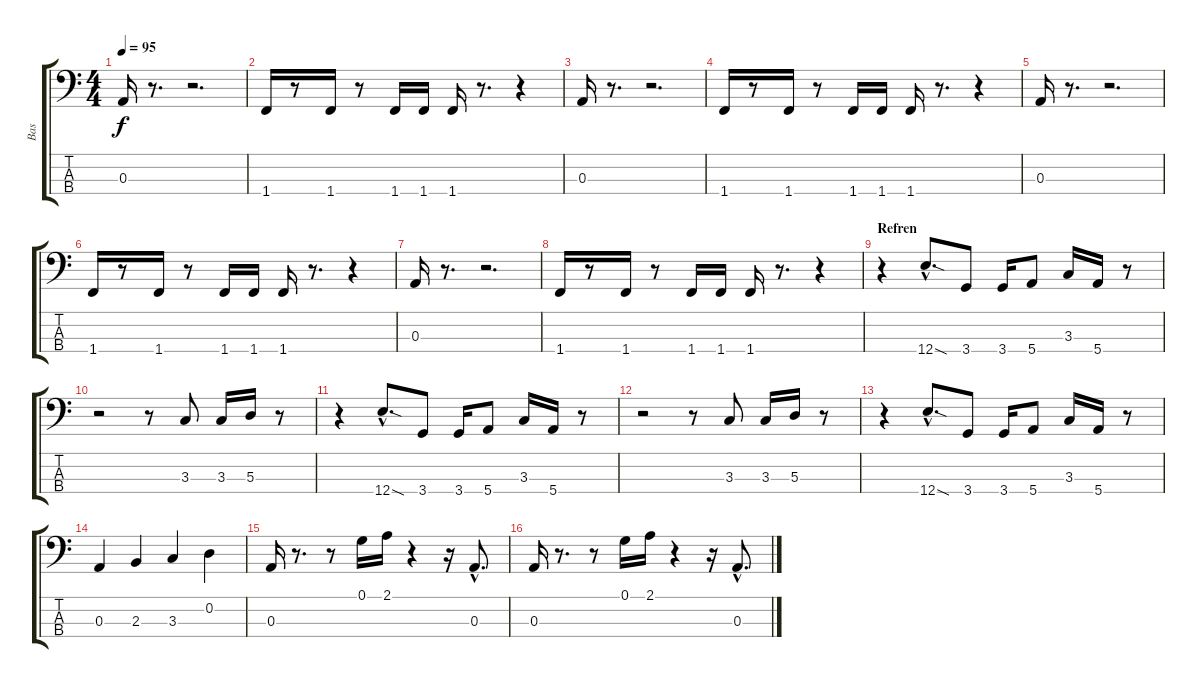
\track ("Bas" "Bas") {instrument fretlessbass}
\staff {score tabs}
\tuning (G2 D2 A1 E1) {hide}
\ts (4 4)
\tempo 95
\clef f4
\ks c
0.3.16{dy f} r.8{d} r.2{d} |
1.4.16 r.8 1.4.16 r.8 1.4.16 1.4.16 1.4.16 r.8{d} r.4 |
0.3.16 r.8{d} r.2{d} |
1.4.16 r.8 1.4.16 r.8 1.4.16 1.4.16 1.4.16 r.8{d} r.4 |
0.3.16 r.8{d} r.2{d} |
1.4.16 r.8 1.4.16 r.8 1.4.16 1.4.16 1.4.16 r.8{d} r.4 |
0.3.16 r.8{d} r.2{d} |
1.4.16 r.8 1.4.16 r.8 1.4.16 1.4.16 1.4.16 r.8{d} r.4 |
\section ("" "Refren")
r.4 12.4{sod hac}.8{d} 3.4.8 3.4.16 5.4.8 3.3.16 5.4.16 r.8 |
r.2 r.8 3.3.8 3.3.16 5.3.16 r.8 |
r.4 12.4{sod hac}.8{d} 3.4.8 3.4.16 5.4.8 3.3.16 5.4.16 r.8 |
r.2 r.8 3.3.8 3.3.16 5.3.16 r.8 |
r.4 12.4{sod hac}.8{d} 3.4.8 3.4.16 5.4.8 3.3.16 5.4.16 r.8 |
0.3.4 2.3.4 3.3.4 0.2.4 |
0.3.16 r.8{d} r.8 0.1.16 2.1.16 r.4 r.16 0.3{hac}.8{d} |
0.3.16 r.8{d} r.8 0.1.16 2.1.16 r.4 r.16 0.3{hac}.8{d}
